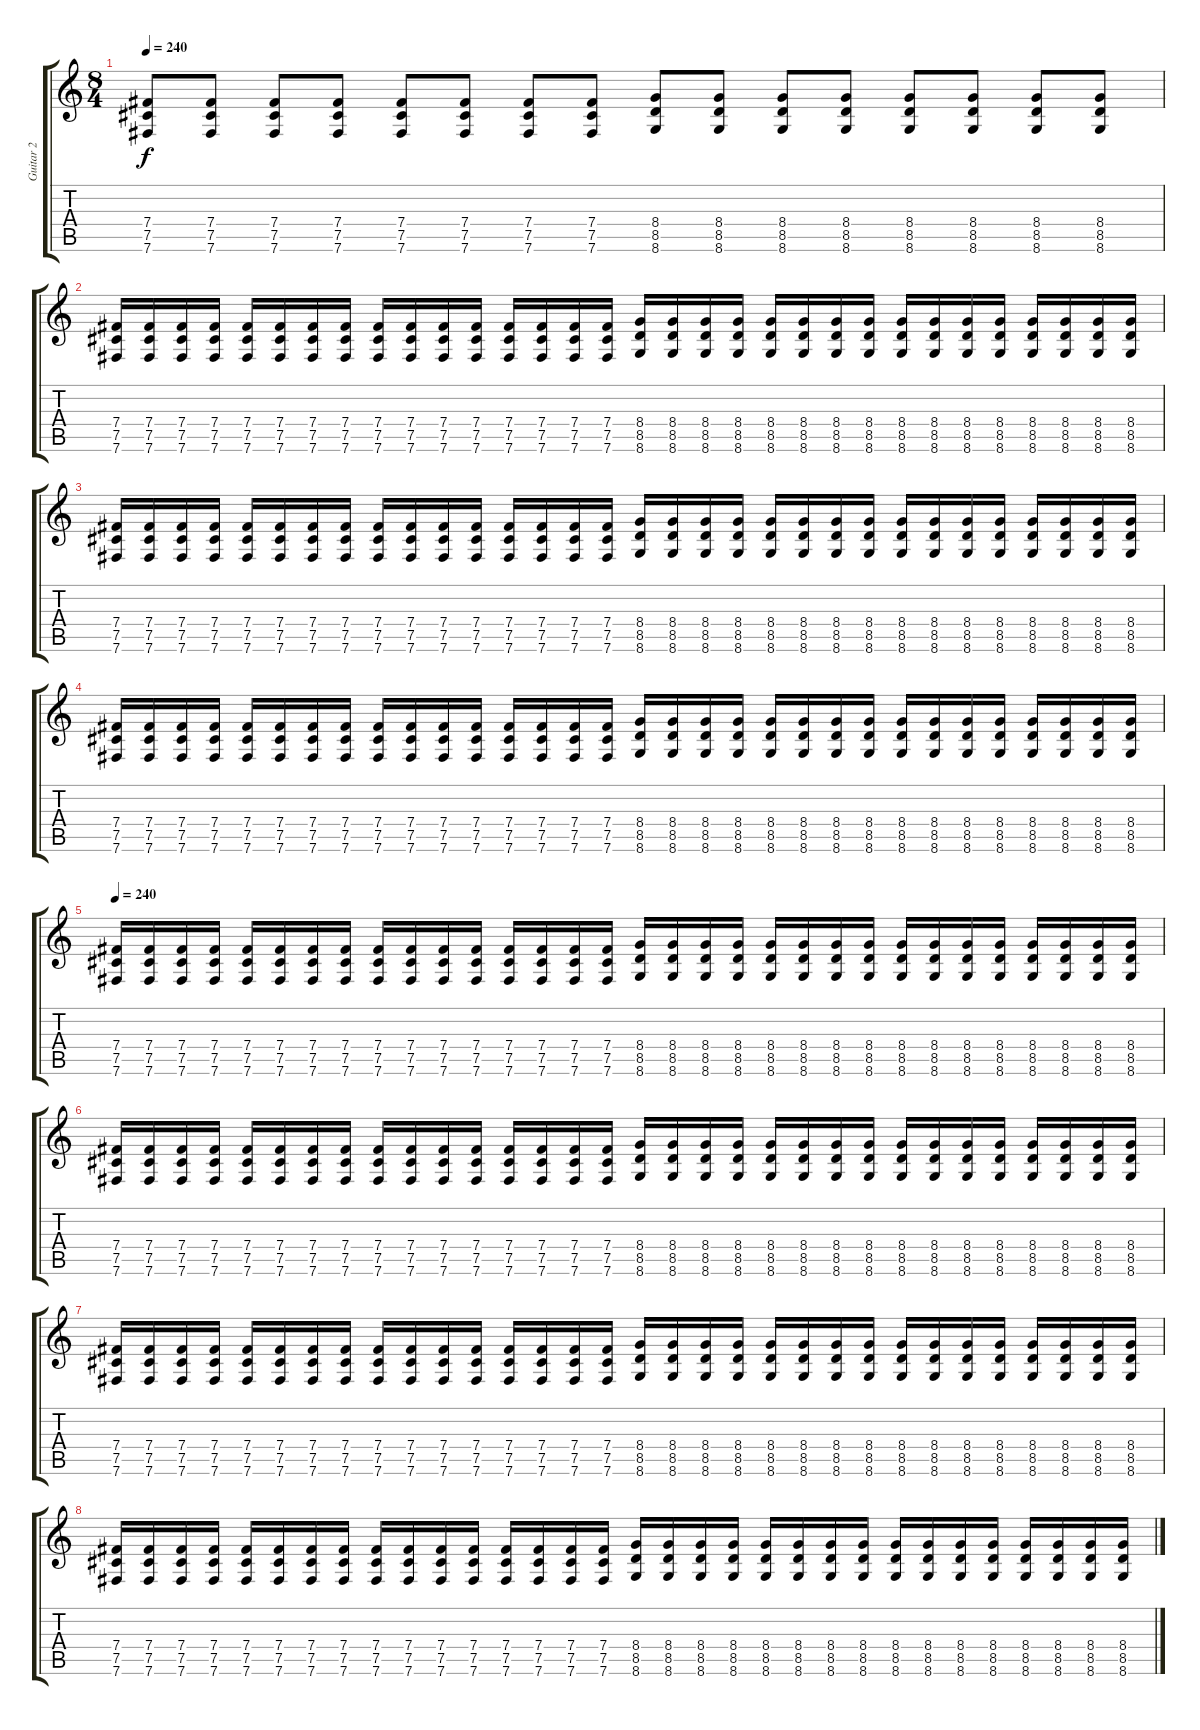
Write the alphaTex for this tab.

\track ("Guitar 2" "Guitar 2") {instrument overdrivenguitar}
\staff {score tabs}
\tuning (Db4 Ab3 E3 B2 Gb2 B1) {hide}
\ts (8 4)
\tempo 240
\clef g2
\ks c
(7.4 7.5 7.6).8{dy f} (7.4 7.5 7.6).8 (7.4 7.5 7.6).8 (7.4 7.5 7.6).8 (7.4 7.5 7.6).8 (7.4 7.5 7.6).8 (7.4 7.5 7.6).8 (7.4 7.5 7.6).8 (8.4 8.5 8.6).8 (8.4 8.5 8.6).8 (8.4 8.5 8.6).8 (8.4 8.5 8.6).8 (8.4 8.5 8.6).8 (8.4 8.5 8.6).8 (8.4 8.5 8.6).8 (8.4 8.5 8.6).8 |
(7.4 7.5 7.6).16 (7.4 7.5 7.6).16 (7.4 7.5 7.6).16 (7.4 7.5 7.6).16 (7.4 7.5 7.6).16 (7.4 7.5 7.6).16 (7.4 7.5 7.6).16 (7.4 7.5 7.6).16 (7.4 7.5 7.6).16 (7.4 7.5 7.6).16 (7.4 7.5 7.6).16 (7.4 7.5 7.6).16 (7.4 7.5 7.6).16 (7.4 7.5 7.6).16 (7.4 7.5 7.6).16 (7.4 7.5 7.6).16 (8.4 8.5 8.6).16 (8.4 8.5 8.6).16 (8.4 8.5 8.6).16 (8.4 8.5 8.6).16 (8.4 8.5 8.6).16 (8.4 8.5 8.6).16 (8.4 8.5 8.6).16 (8.4 8.5 8.6).16 (8.4 8.5 8.6).16 (8.4 8.5 8.6).16 (8.4 8.5 8.6).16 (8.4 8.5 8.6).16 (8.4 8.5 8.6).16 (8.4 8.5 8.6).16 (8.4 8.5 8.6).16 (8.4 8.5 8.6).16 |
(7.4 7.5 7.6).16 (7.4 7.5 7.6).16 (7.4 7.5 7.6).16 (7.4 7.5 7.6).16 (7.4 7.5 7.6).16 (7.4 7.5 7.6).16 (7.4 7.5 7.6).16 (7.4 7.5 7.6).16 (7.4 7.5 7.6).16 (7.4 7.5 7.6).16 (7.4 7.5 7.6).16 (7.4 7.5 7.6).16 (7.4 7.5 7.6).16 (7.4 7.5 7.6).16 (7.4 7.5 7.6).16 (7.4 7.5 7.6).16 (8.4 8.5 8.6).16 (8.4 8.5 8.6).16 (8.4 8.5 8.6).16 (8.4 8.5 8.6).16 (8.4 8.5 8.6).16 (8.4 8.5 8.6).16 (8.4 8.5 8.6).16 (8.4 8.5 8.6).16 (8.4 8.5 8.6).16 (8.4 8.5 8.6).16 (8.4 8.5 8.6).16 (8.4 8.5 8.6).16 (8.4 8.5 8.6).16 (8.4 8.5 8.6).16 (8.4 8.5 8.6).16 (8.4 8.5 8.6).16 |
(7.4 7.5 7.6).16 (7.4 7.5 7.6).16 (7.4 7.5 7.6).16 (7.4 7.5 7.6).16 (7.4 7.5 7.6).16 (7.4 7.5 7.6).16 (7.4 7.5 7.6).16 (7.4 7.5 7.6).16 (7.4 7.5 7.6).16 (7.4 7.5 7.6).16 (7.4 7.5 7.6).16 (7.4 7.5 7.6).16 (7.4 7.5 7.6).16 (7.4 7.5 7.6).16 (7.4 7.5 7.6).16 (7.4 7.5 7.6).16 (8.4 8.5 8.6).16 (8.4 8.5 8.6).16 (8.4 8.5 8.6).16 (8.4 8.5 8.6).16 (8.4 8.5 8.6).16 (8.4 8.5 8.6).16 (8.4 8.5 8.6).16 (8.4 8.5 8.6).16 (8.4 8.5 8.6).16 (8.4 8.5 8.6).16 (8.4 8.5 8.6).16 (8.4 8.5 8.6).16 (8.4 8.5 8.6).16 (8.4 8.5 8.6).16 (8.4 8.5 8.6).16 (8.4 8.5 8.6).16 |
\tempo 240
(7.4 7.5 7.6).16 (7.4 7.5 7.6).16 (7.4 7.5 7.6).16 (7.4 7.5 7.6).16 (7.4 7.5 7.6).16 (7.4 7.5 7.6).16 (7.4 7.5 7.6).16 (7.4 7.5 7.6).16 (7.4 7.5 7.6).16 (7.4 7.5 7.6).16 (7.4 7.5 7.6).16 (7.4 7.5 7.6).16 (7.4 7.5 7.6).16 (7.4 7.5 7.6).16 (7.4 7.5 7.6).16 (7.4 7.5 7.6).16 (8.4 8.5 8.6).16 (8.4 8.5 8.6).16 (8.4 8.5 8.6).16 (8.4 8.5 8.6).16 (8.4 8.5 8.6).16 (8.4 8.5 8.6).16 (8.4 8.5 8.6).16 (8.4 8.5 8.6).16 (8.4 8.5 8.6).16 (8.4 8.5 8.6).16 (8.4 8.5 8.6).16 (8.4 8.5 8.6).16 (8.4 8.5 8.6).16 (8.4 8.5 8.6).16 (8.4 8.5 8.6).16 (8.4 8.5 8.6).16 |
(7.4 7.5 7.6).16 (7.4 7.5 7.6).16 (7.4 7.5 7.6).16 (7.4 7.5 7.6).16 (7.4 7.5 7.6).16 (7.4 7.5 7.6).16 (7.4 7.5 7.6).16 (7.4 7.5 7.6).16 (7.4 7.5 7.6).16 (7.4 7.5 7.6).16 (7.4 7.5 7.6).16 (7.4 7.5 7.6).16 (7.4 7.5 7.6).16 (7.4 7.5 7.6).16 (7.4 7.5 7.6).16 (7.4 7.5 7.6).16 (8.4 8.5 8.6).16 (8.4 8.5 8.6).16 (8.4 8.5 8.6).16 (8.4 8.5 8.6).16 (8.4 8.5 8.6).16 (8.4 8.5 8.6).16 (8.4 8.5 8.6).16 (8.4 8.5 8.6).16 (8.4 8.5 8.6).16 (8.4 8.5 8.6).16 (8.4 8.5 8.6).16 (8.4 8.5 8.6).16 (8.4 8.5 8.6).16 (8.4 8.5 8.6).16 (8.4 8.5 8.6).16 (8.4 8.5 8.6).16 |
(7.4 7.5 7.6).16 (7.4 7.5 7.6).16 (7.4 7.5 7.6).16 (7.4 7.5 7.6).16 (7.4 7.5 7.6).16 (7.4 7.5 7.6).16 (7.4 7.5 7.6).16 (7.4 7.5 7.6).16 (7.4 7.5 7.6).16 (7.4 7.5 7.6).16 (7.4 7.5 7.6).16 (7.4 7.5 7.6).16 (7.4 7.5 7.6).16 (7.4 7.5 7.6).16 (7.4 7.5 7.6).16 (7.4 7.5 7.6).16 (8.4 8.5 8.6).16 (8.4 8.5 8.6).16 (8.4 8.5 8.6).16 (8.4 8.5 8.6).16 (8.4 8.5 8.6).16 (8.4 8.5 8.6).16 (8.4 8.5 8.6).16 (8.4 8.5 8.6).16 (8.4 8.5 8.6).16 (8.4 8.5 8.6).16 (8.4 8.5 8.6).16 (8.4 8.5 8.6).16 (8.4 8.5 8.6).16 (8.4 8.5 8.6).16 (8.4 8.5 8.6).16 (8.4 8.5 8.6).16 |
(7.4 7.5 7.6).16 (7.4 7.5 7.6).16 (7.4 7.5 7.6).16 (7.4 7.5 7.6).16 (7.4 7.5 7.6).16 (7.4 7.5 7.6).16 (7.4 7.5 7.6).16 (7.4 7.5 7.6).16 (7.4 7.5 7.6).16 (7.4 7.5 7.6).16 (7.4 7.5 7.6).16 (7.4 7.5 7.6).16 (7.4 7.5 7.6).16 (7.4 7.5 7.6).16 (7.4 7.5 7.6).16 (7.4 7.5 7.6).16 (8.4 8.5 8.6).16 (8.4 8.5 8.6).16 (8.4 8.5 8.6).16 (8.4 8.5 8.6).16 (8.4 8.5 8.6).16 (8.4 8.5 8.6).16 (8.4 8.5 8.6).16 (8.4 8.5 8.6).16 (8.4 8.5 8.6).16 (8.4 8.5 8.6).16 (8.4 8.5 8.6).16 (8.4 8.5 8.6).16 (8.4 8.5 8.6).16 (8.4 8.5 8.6).16 (8.4 8.5 8.6).16 (8.4 8.5 8.6).16
